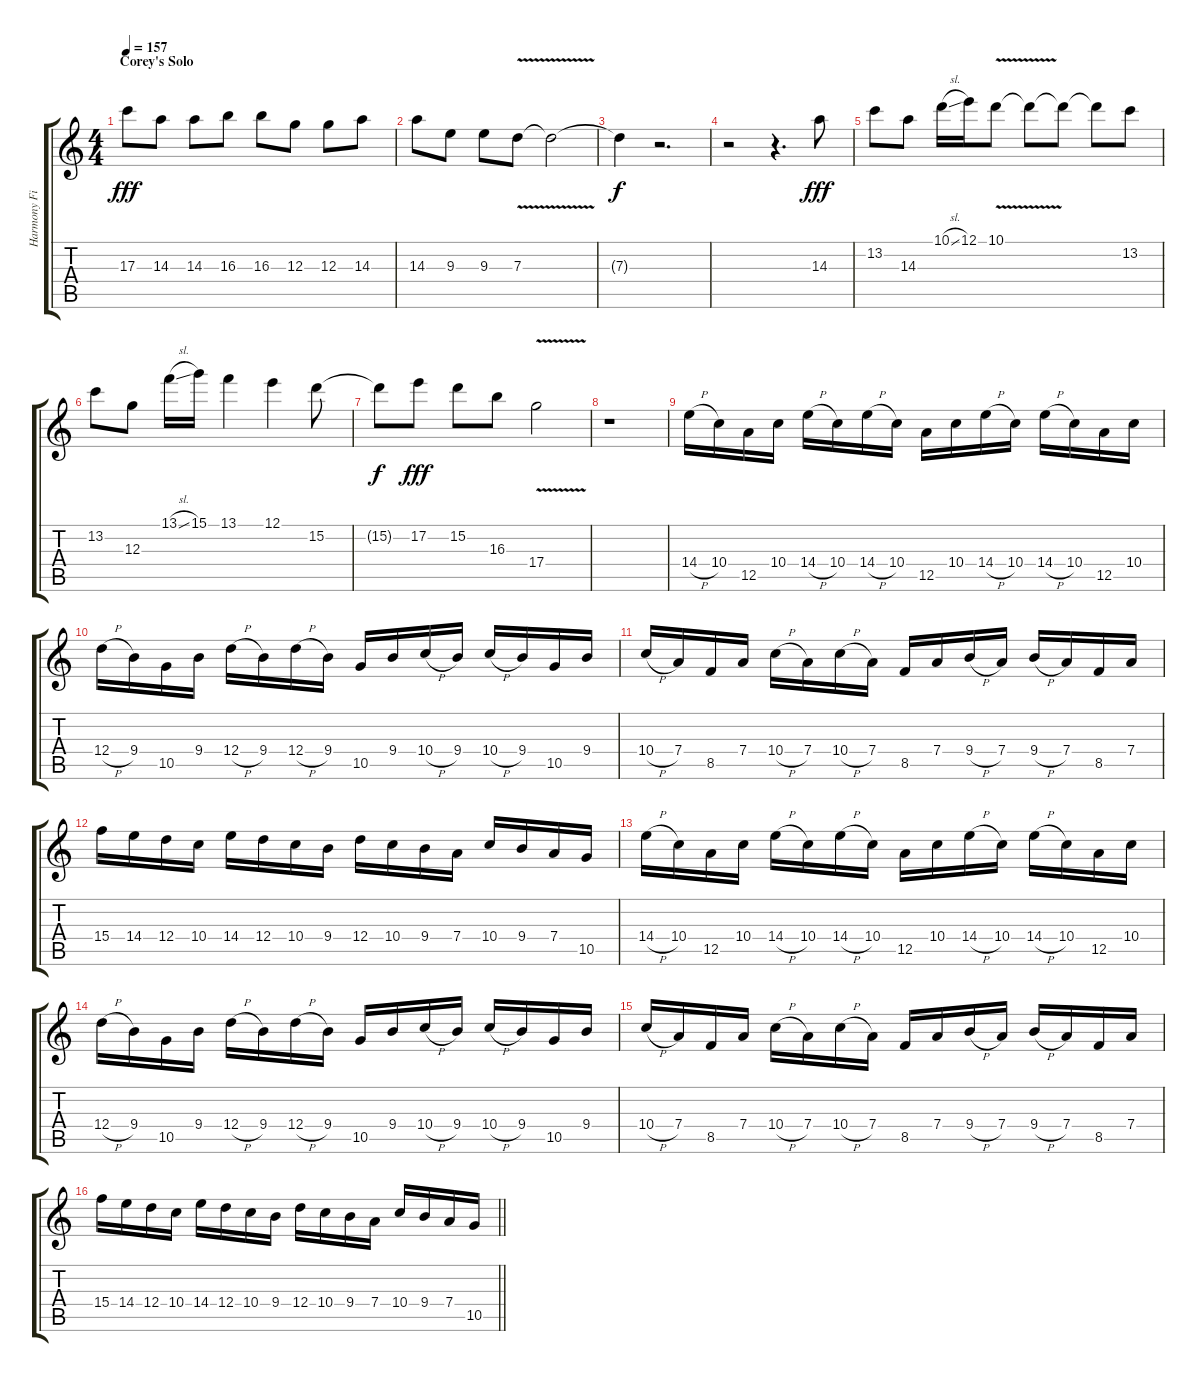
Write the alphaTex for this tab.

\track ("Harmony Fills" "Harmony Fi") {instrument distortionguitar}
\staff {score tabs}
\tuning (E4 B3 G3 D3 A2 D2) {hide}
\ts (4 4)
\section ("" "Corey's Solo")
\tempo 157
\clef g2
\ks c
17.3.8{txt "      " dy fff balance 10} 14.3.8{txt "      "} 14.3.8{txt "     "} 16.3.8{txt "     "} 16.3.8{txt "     "} 12.3.8{txt "     "} 12.3.8{txt "     "} 14.3.8{txt "     "} |
14.3.8{txt "     "} 9.3.8{txt "     "} 9.3.8{txt "     "} 7.3{v}.8{txt "     "} 7.3{t}.2 |
7.3{t}.4{dy f} r.2{d} |
r.2 r.4{d} 14.3.8{dy fff} |
13.2.8 14.3.8 10.1{sl}.16 12.1.16 10.1{v}.8 10.1{t}.8 10.1{t}.8 10.1{t}.8 13.2.8 |
13.2.8 12.3.8 13.1{sl}.16 15.1.16 13.1.4 12.1.4 15.2.8 |
15.2{t}.8{dy f} 17.2.8{dy fff} 15.2.8 16.3.8 17.4{v}.2 |
r.1 |
14.4{h}.16 10.4.16 12.5.16 10.4.16 14.4{h}.16 10.4.16 14.4{h}.16 10.4.16 12.5.16 10.4.16 14.4{h}.16 10.4.16 14.4{h}.16 10.4.16 12.5.16 10.4.16 |
12.4{h}.16 9.4.16 10.5.16 9.4.16 12.4{h}.16 9.4.16 12.4{h}.16 9.4.16 10.5.16 9.4.16 10.4{h}.16 9.4.16 10.4{h}.16 9.4.16 10.5.16 9.4.16 |
10.4{h}.16 7.4.16 8.5.16 7.4.16 10.4{h}.16 7.4.16 10.4{h}.16 7.4.16 8.5.16 7.4.16 9.4{h}.16 7.4.16 9.4{h}.16 7.4.16 8.5.16 7.4.16 |
15.4.16 14.4.16 12.4.16 10.4.16 14.4.16 12.4.16 10.4.16 9.4.16 12.4.16 10.4.16 9.4.16 7.4.16 10.4.16 9.4.16 7.4.16 10.5.16 |
14.4{h}.16 10.4.16 12.5.16 10.4.16 14.4{h}.16 10.4.16 14.4{h}.16 10.4.16 12.5.16 10.4.16 14.4{h}.16 10.4.16 14.4{h}.16 10.4.16 12.5.16 10.4.16 |
12.4{h}.16 9.4.16 10.5.16 9.4.16 12.4{h}.16 9.4.16 12.4{h}.16 9.4.16 10.5.16 9.4.16 10.4{h}.16 9.4.16 10.4{h}.16 9.4.16 10.5.16 9.4.16 |
10.4{h}.16 7.4.16 8.5.16 7.4.16 10.4{h}.16 7.4.16 10.4{h}.16 7.4.16 8.5.16 7.4.16 9.4{h}.16 7.4.16 9.4{h}.16 7.4.16 8.5.16 7.4.16 |
\barLineRight lightlight
15.4.16 14.4.16 12.4.16 10.4.16 14.4.16 12.4.16 10.4.16 9.4.16 12.4.16 10.4.16 9.4.16 7.4.16 10.4.16 9.4.16 7.4.16 10.5.16
